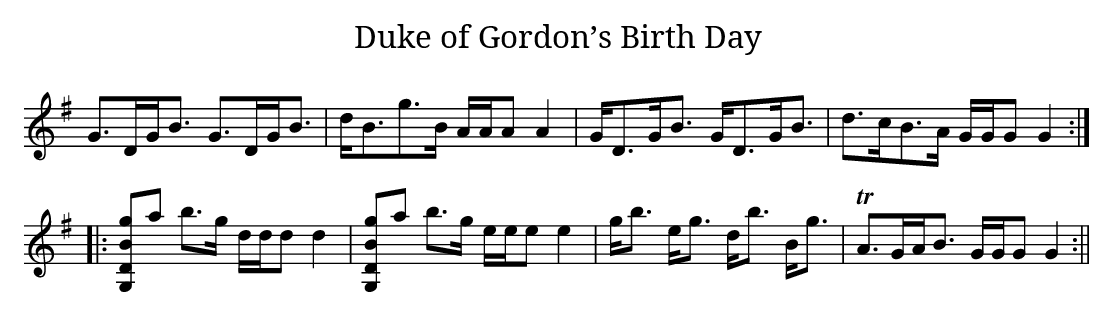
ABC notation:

X:1
T:Duke of Gordon’s Birth Day
M:G
L:1/16
K:G
G3DGB3 G3DGB3|dB3g3B AAA2 A4|GD3GB3 GD3GB3|d3cB3A GGG2 G4:|
|:[G,2D2B2g2]a2 b3g ddd2 d4|[G,2D2B2g2]a2 b3g eee2 e4|gb3 eg3 db3 Bg3|TA3GAB3 GGG2 G4:||
